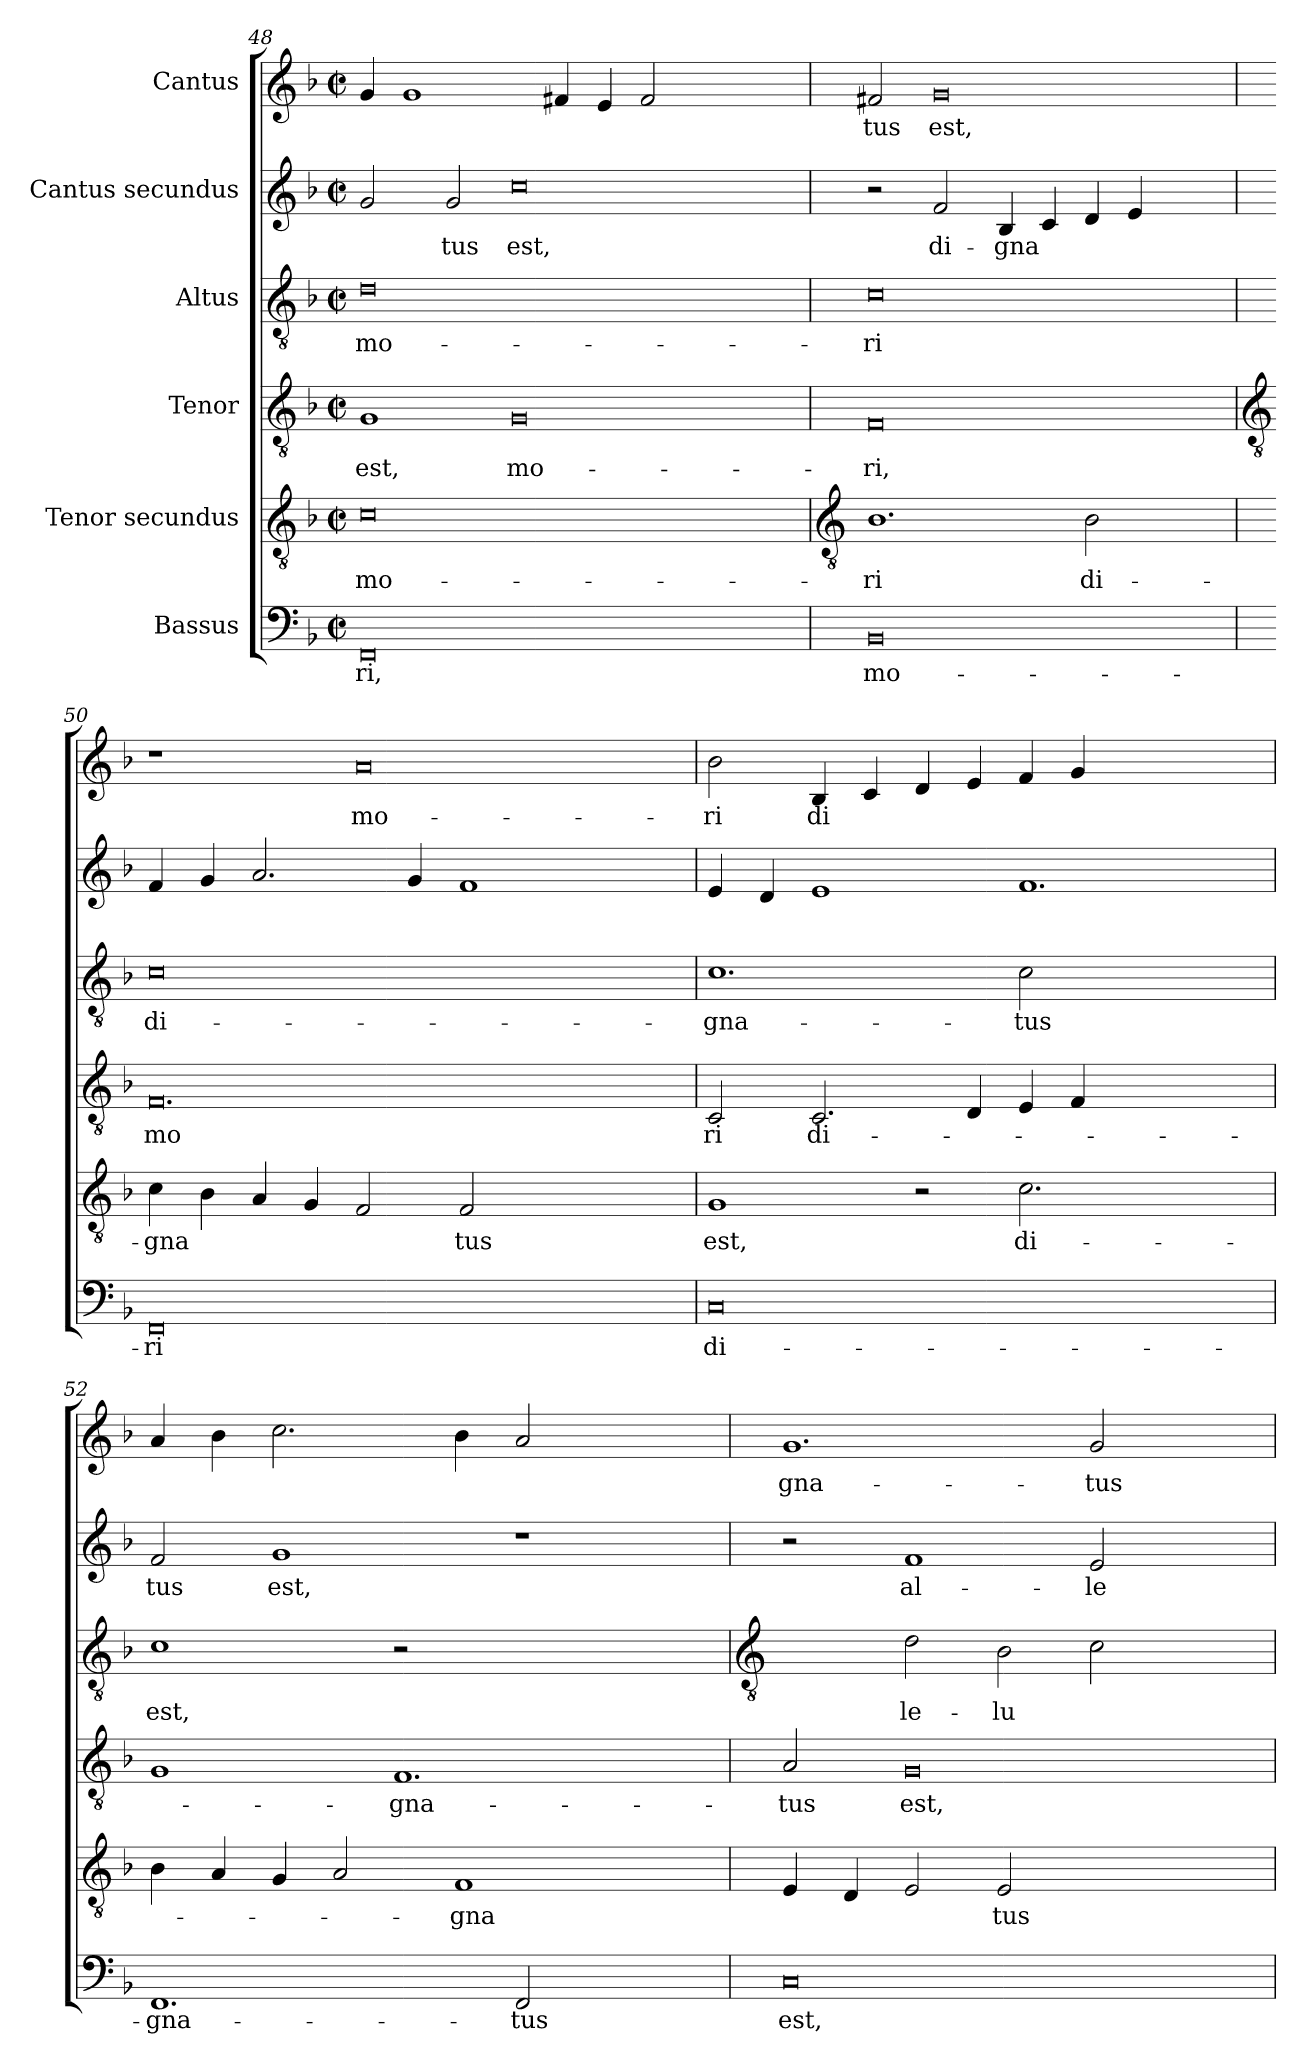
**kern	**text	**kern	**text	**kern	**text	**kern	**text	**kern	**text	**kern	**text
*part6	*part6	*part5	*part5	*part4	*part4	*part3	*part3	*part2	*part2	*part1	*part1
*staff6	*staff6	*staff5	*staff5	*staff4	*staff4	*staff3	*staff3	*staff2	*staff2	*staff1	*staff1
*I"Bassus	*	*I"Tenor secundus	*	*I"Tenor	*	*I"Altus	*	*I"Cantus secundus	*	*I"Cantus	*
!!LO:LB:g=z
*clefF4	*	*clefGv2	*	*clefGv2	*	*clefGv2	*	*clefG2	*	*clefG2	*
*k[b-]	*	*k[b-]	*	*k[b-]	*	*k[b-]	*	*k[b-]	*	*k[b-]	*
*F:	*	*F:	*	*F:	*	*F:	*	*F:	*	*F:	*
*M4/2	*	*M4/2	*	*M4/2	*	*M4/2	*	*M4/2	*	*M4/2	*
*met(c|)	*	*met(c|)	*	*met(c|)	*	*met(c|)	*	*met(c|)	*	*met(c|)	*
=48A	=48A	=48A	=48A	=48A	=48A	=48A	=48A	=48A	=48A	=48A	=48A
!	!LO:LY:b	!	!LO:LY:b	!	!LO:LY:b	!	!LO:LY:b	!	!	!	!
0FF	-ri,	0c	mo-	1G	est,	0d	mo-	2g	.	4g	.
.	.	.	.	.	.	.	.	.	.	1g	.
!	!	!	!	!	!	!	!	!	!LO:LY:b	!	!
.	.	.	.	.	.	.	.	2g	tus	.	.
!	!	!	!	!	!LO:LY:b	!	!	!	!LO:LY:b	!	!
.	.	.	.	0G	mo-	.	.	0cc	est,	.	.
.	.	.	.	.	.	.	.	.	.	4f#X	.
.	.	.	.	.	.	.	.	.	.	4e	.
.	.	.	.	.	.	.	.	.	.	2f#	.
1ryy	.	1ryy	.	.	.	1ryy	.	.	.	.	.
.	.	.	.	.	.	.	.	.	.	2.ryy	.
!!LO:LB:g=z
=48B	=48B	=48B	=48B	=48B	=48B	=48B	=48B	=48B	=48B	=48B	=48B
*	*	*clefGv2	*	*	*	*	*	*	*	*	*
!	!LO:LY:b	!	!LO:LY:b	!	!LO:LY:b	!	!LO:LY:b	!	!	!	!LO:LY:b
0BB-	mo-	1.B-	-ri	0F	-ri,	0c	-ri	2r	.	2f#X	tus
!	!	!	!	!	!	!	!	!	!LO:LY:b	!	!LO:LY:b
.	.	.	.	.	.	.	.	2f	di-	0g	est,
!	!	!	!	!	!	!	!	!	!LO:LY:b	!	!
.	.	.	.	.	.	.	.	4B-	-gna	.	.
.	.	.	.	.	.	.	.	4c	.	.	.
!	!	!	!LO:LY:b	!	!	!	!	!	!	!	!
.	.	2B-	di-	.	.	.	.	4d	.	.	.
.	.	.	.	.	.	.	.	4e	.	.	.
2ryy	.	2ryy	.	2ryy	.	2ryy	.	2ryy	.	.	.
!!LO:LB:g=z
=50A	=50A	=50A	=50A	=50A	=50A	=50A	=50A	=50A	=50A	=50A	=50A
*	*	*	*	*clefGv2	*	*	*	*	*	*	*
!	!LO:LY:b	!	!LO:LY:b	!	!LO:LY:b	!	!LO:LY:b	!	!	!	!
0FF	-ri	4c	-gna	0.F	mo	0c	di-	4f	.	1r	.
.	.	4B-	.	.	.	.	.	4g	.	.	.
.	.	4A	.	.	.	.	.	2.a	.	.	.
.	.	4G	.	.	.	.	.	.	.	.	.
!	!	!	!	!	!	!	!	!	!	!	!LO:LY:b
.	.	2F	.	.	.	.	.	.	.	0a	mo-
.	.	.	.	.	.	.	.	4g	.	.	.
!	!	!	!LO:LY:b	!	!	!	!	!	!	!	!
.	.	2F	tus	.	.	.	.	1f	.	.	.
1ryy	.	1ryy	.	.	.	1ryy	.	.	.	.	.
.	.	.	.	.	.	.	.	2ryy	.	.	.
!!LO:LB:g=z
=51	=51	=51	=51	=51	=51	=51	=51	=51	=51	=51	=51
!	!LO:LY:b	!	!LO:LY:b	!	!LO:LY:b	!	!LO:LY:b	!	!	!	!LO:LY:b
0C	di-	1G	est,	2C	ri	1.c	-gna-	4e	.	2b-	-ri
.	.	.	.	.	.	.	.	4d	.	.	.
!	!	!	!	!	!LO:LY:b	!	!	!	!	!	!LO:LY:b
.	.	.	.	2.C	di-	.	.	1e	.	4B-	di
.	.	.	.	.	.	.	.	.	.	4c	.
.	.	2r	.	.	.	.	.	.	.	4d	.
.	.	.	.	4D	.	.	.	.	.	4e	.
!	!	!	!LO:LY:b	!	!	!	!LO:LY:b	!	!	!	!
.	.	2.c	di-	4E	.	2c	-tus	1.f	.	4f	.
.	.	.	.	4F	.	.	.	.	.	4g	.
1ryy	.	.	.	1ryy	.	1ryy	.	.	.	1ryy	.
.	.	2.ryy	.	.	.	.	.	.	.	.	.
=52A	=52A	=52A	=52A	=52A	=52A	=52A	=52A	=52A	=52A	=52A	=52A
!	!LO:LY:b	!	!	!	!	!	!LO:LY:b	!	!LO:LY:b	!	!
1.FF	-gna-	4B-	.	1G	.	1c	est,	2f	tus	4a	.
.	.	4A	.	.	.	.	.	.	.	4b-	.
!	!	!	!	!	!	!	!	!	!LO:LY:b	!	!
.	.	4G	.	.	.	.	.	1g	est,	2.cc	.
.	.	2A	.	.	.	.	.	.	.	.	.
!	!	!	!	!	!LO:LY:b	!	!	!	!	!	!
.	.	.	.	1.F	-gna-	2r	.	.	.	.	.
!	!	!	!LO:LY:b	!	!	!	!	!	!	!	!
.	.	1F	-gna	.	.	.	.	.	.	4b-	.
!	!LO:LY:b	!	!	!	!	!	!LO:LY:b	!	!	!	!
2FF	-tus	.	.	.	.	[2cyy	al-	1r	.	2a	.
2ryy	.	.	.	.	.	2ryy	.	.	.	2ryy	.
.	.	4ryy	.	.	.	.	.	.	.	.	.
!!LO:LB:g=z
=52B	=52B	=52B	=52B	=52B	=52B	=52B	=52B	=52B	=52B	=52B	=52B
*	*	*	*	*	*	*clefGv2	*	*	*	*	*
!	!LO:LY:b	!	!	!	!LO:LY:b	!	!	!	!	!	!LO:LY:b
0C	est,	4E	.	2A	-tus	2cyy]	.	2r	.	1.g	gna-
.	.	4D	.	.	.	.	.	.	.	.	.
!	!	!	!	!	!LO:LY:b	!	!LO:LY:b	!	!LO:LY:b	!	!
.	.	2E	.	0G	est,	2d	-le-	1f	al-	.	.
!	!	!	!LO:LY:b	!	!	!	!LO:LY:b	!	!	!	!
.	.	2E	tus	.	.	2B-	-lu	.	.	.	.
!	!	!	!	!	!	!	!	!	!LO:LY:b	!	!LO:LY:b
.	.	1ryy	.	.	.	2c	.	2e	-le-	2g	-tus
2ryy	.	.	.	.	.	2ryy	.	2ryy	.	2ryy	.
=	=	=	=	=	=	=	=	=	=	=	=
*-	*-	*-	*-	*-	*-	*-	*-	*-	*-	*-	*-
